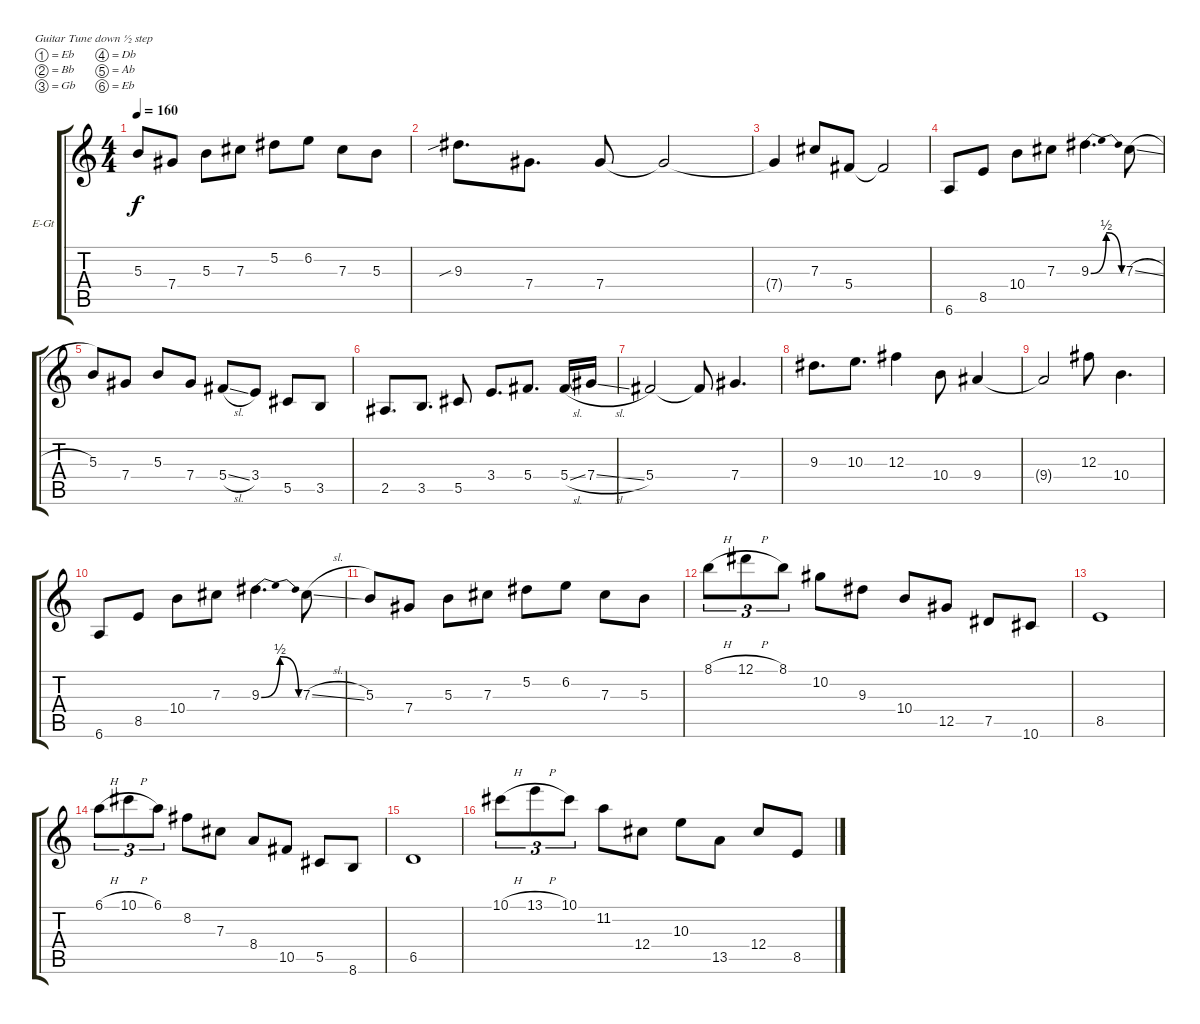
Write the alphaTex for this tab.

\bracketExtendMode groupsimilarinstruments
\firstSystemTrackNameOrientation horizontal
\otherSystemsTrackNameOrientation horizontal
\track ("Luke Hoskin" "E-Gt") {instrument distortionguitar}
\staff {score tabs}
\tuning (Eb4 Bb3 Gb3 Db3 Ab2 Eb2)
\ts (4 4)
\tempo 160
\clef g2
\ks c
5.3.8{dy f} 7.4.8 5.3.8 7.3.8 5.2.8 6.2.8 7.3.8 5.3.8 |
9.3{sib}.8{d} 7.4.8{d} 7.4.8 7.4{t}.2 |
7.4{t}.4 7.3.8 5.4.8 5.4{t}.2 |
6.6.8 8.5.8 10.4.8 7.3.8 9.3{be (bendrelease 0 0 30 2 30 2 60 0)}.4{d} 7.3{sl}.8 |
5.3.8 7.4.8 5.3.8 7.4.8 5.4{sl}.8 3.4.8 5.5.8 3.5.8 |
2.5.8{d} 3.5.8{d} 5.5.8 3.4.8{d} 5.4.8{d} 5.4{sl}.16 7.4{sl}.16 |
5.4.2 5.4{t}.8 7.4.4{d} |
9.3.8{d} 10.3.8{d} 12.3.4 10.4.8 9.4.4 |
9.4{t}.2 12.3.8 10.4.4{d} |
6.6.8 8.5.8 10.4.8 7.3.8 9.3{be (bendrelease 0 0 30 2 30 2 60 0)}.4{d} 7.3{sl}.8 |
5.3.8 7.4.8 5.3.8 7.3.8 5.2.8 6.2.8 7.3.8 5.3.8 |
8.1{h}.8{tu (3 2)} 12.1{h}.8{tu (3 2)} 8.1.8{tu (3 2)} 10.2.8 9.3.8 10.4.8 12.5.8 7.5.8 10.6.8 |
8.5.1 |
6.1{h}.8{tu (3 2)} 10.1{h}.8{tu (3 2)} 6.1.8{tu (3 2)} 8.2.8 7.3.8 8.4.8 10.5.8 5.5.8 8.6.8 |
6.5.1 |
10.1{h}.8{tu (3 2)} 13.1{h}.8{tu (3 2)} 10.1.8{tu (3 2)} 11.2.8 12.4.8 10.3.8 13.5.8 12.4.8 8.5.8
